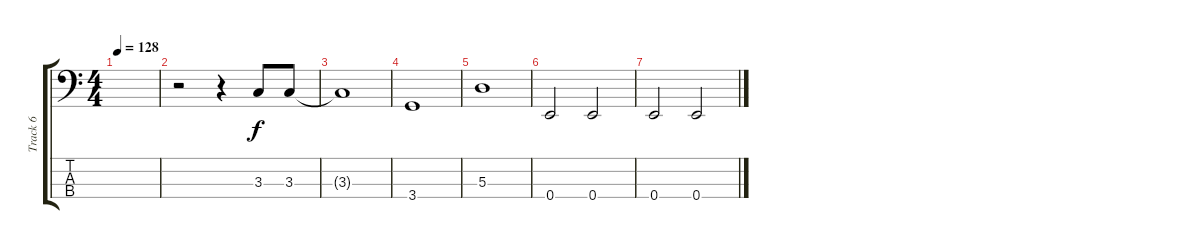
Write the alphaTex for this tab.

\track ("Track 6" "Track 6") {instrument electricbassfinger}
\staff {score tabs}
\tuning (G2 D2 A1 E1) {hide}
\ts (4 4)
\tempo 128
\clef f4
\ks c
|
r.2 r.4 3.3.8 3.3.8 |
3.3{t}.1 |
3.4.1 |
5.3.1 |
0.4.2 0.4.2 |
0.4.2 0.4.2
